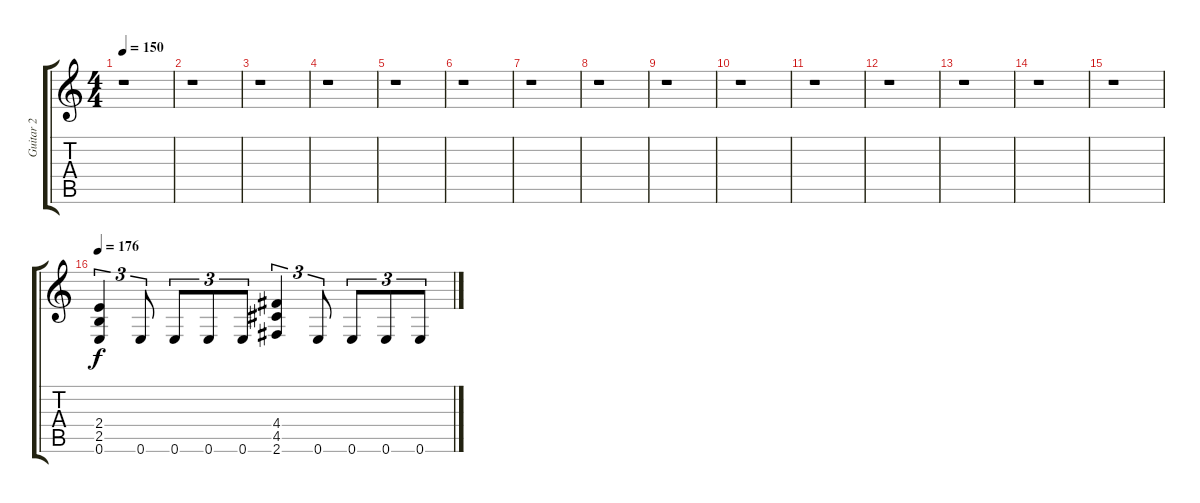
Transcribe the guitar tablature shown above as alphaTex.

\track ("Guitar 2" "Guitar 2") {instrument distortionguitar}
\staff {score tabs}
\tuning (E4 B3 G3 D3 A2 E2) {hide}
\ts (4 4)
\tempo 150
\clef g2
\ks c
r.1{dy f} |
r.1 |
r.1 |
r.1 |
r.1 |
r.1 |
r.1 |
r.1 |
r.1 |
r.1 |
r.1 |
r.1 |
r.1 |
r.1 |
r.1 |
\tempo 176
(2.4 2.5 0.6).4{tu (3 2)} 0.6.8{tu (3 2)} 0.6.8{tu (3 2)} 0.6.8{tu (3 2)} 0.6.8{tu (3 2)} (4.4 4.5 2.6).4{tu (3 2)} 0.6.8{tu (3 2)} 0.6.8{tu (3 2)} 0.6.8{tu (3 2)} 0.6.8{tu (3 2)}
